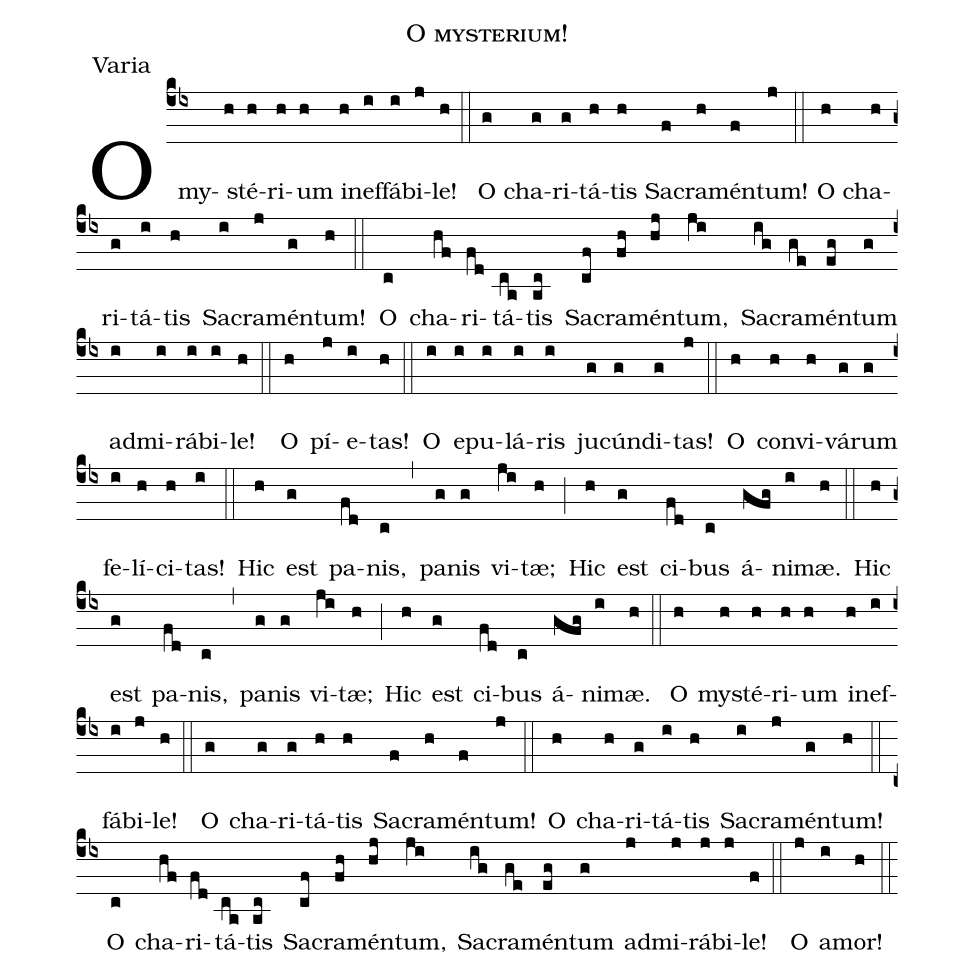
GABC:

name:O mysterium!;
office-part:Varia;
%%
(cb4)O my(  h)sté(h)ri(h)um(h) in(h)ef(i)fá(i)bi(j)le!(h) (::) O(g) cha(g)ri(g)tá(h)tis(h) Sa(f)cra(h)mén(f)tum!(j) (::) O(h) cha(h)ri(g)tá(i)tis(h) Sa(i)cra(j)mén(g)tum!(h) (::) O(c) cha(hf)ri(fd)tá(ca)tis(ac) Sa(cf)cra(fh)mén(hj)tum,(ji) Sa(ig)cra(ge)mén(eg)tum(g) ad(i)mi(i)rá(i)bi(i)le!(h) (::) O(h) pí(j)e(i)tas!(h) (::) O(i) e(i)pu(i)lá(i)ris(i) ju(g)cún(g)di(g)tas!(j) (::) O(h) con(h)vi(h)vá(g)rum(g) fe(i)lí(h)ci(h)tas!(i) (::) Hic(h) est(g) pa(fd)nis,(c) (,) pa(g)nis(g) vi(ji)tæ;(h) (;) Hic(h) est(g) ci(fd)bus(c) á(gfg)ni(i)mæ.(h) (::) Hic(h) est(g) pa(fd)nis,(c) (,) pa(g)nis(g) vi(ji)tæ;(h) (;) Hic(h) est(g) ci(fd)bus(c) á(gfg)ni(i)mæ.(h) (::) O(h) my(h)sté(h)ri(h)um(h) in(h)ef(i)fá(i)bi(j)le!(h) (::) O(g) cha(g)ri(g)tá(h)tis(h) Sa(f)cra(h)mén(f)tum!(j) (::)  O(h) cha(h)ri(g)tá(i)tis(h) Sa(i)cra(j)mén(g)tum!(h) (::)  O(c) cha(hf)ri(fd)tá(ca)tis(ac) Sa(cf)cra(fh)mén(hj)tum,(ji) Sa(ig)cra(ge)mén(eg)tum(g) ad(j)mi(j)rá(j)bi(j)le!(f) (::) O(j) a(i)mor!(h) (::)
